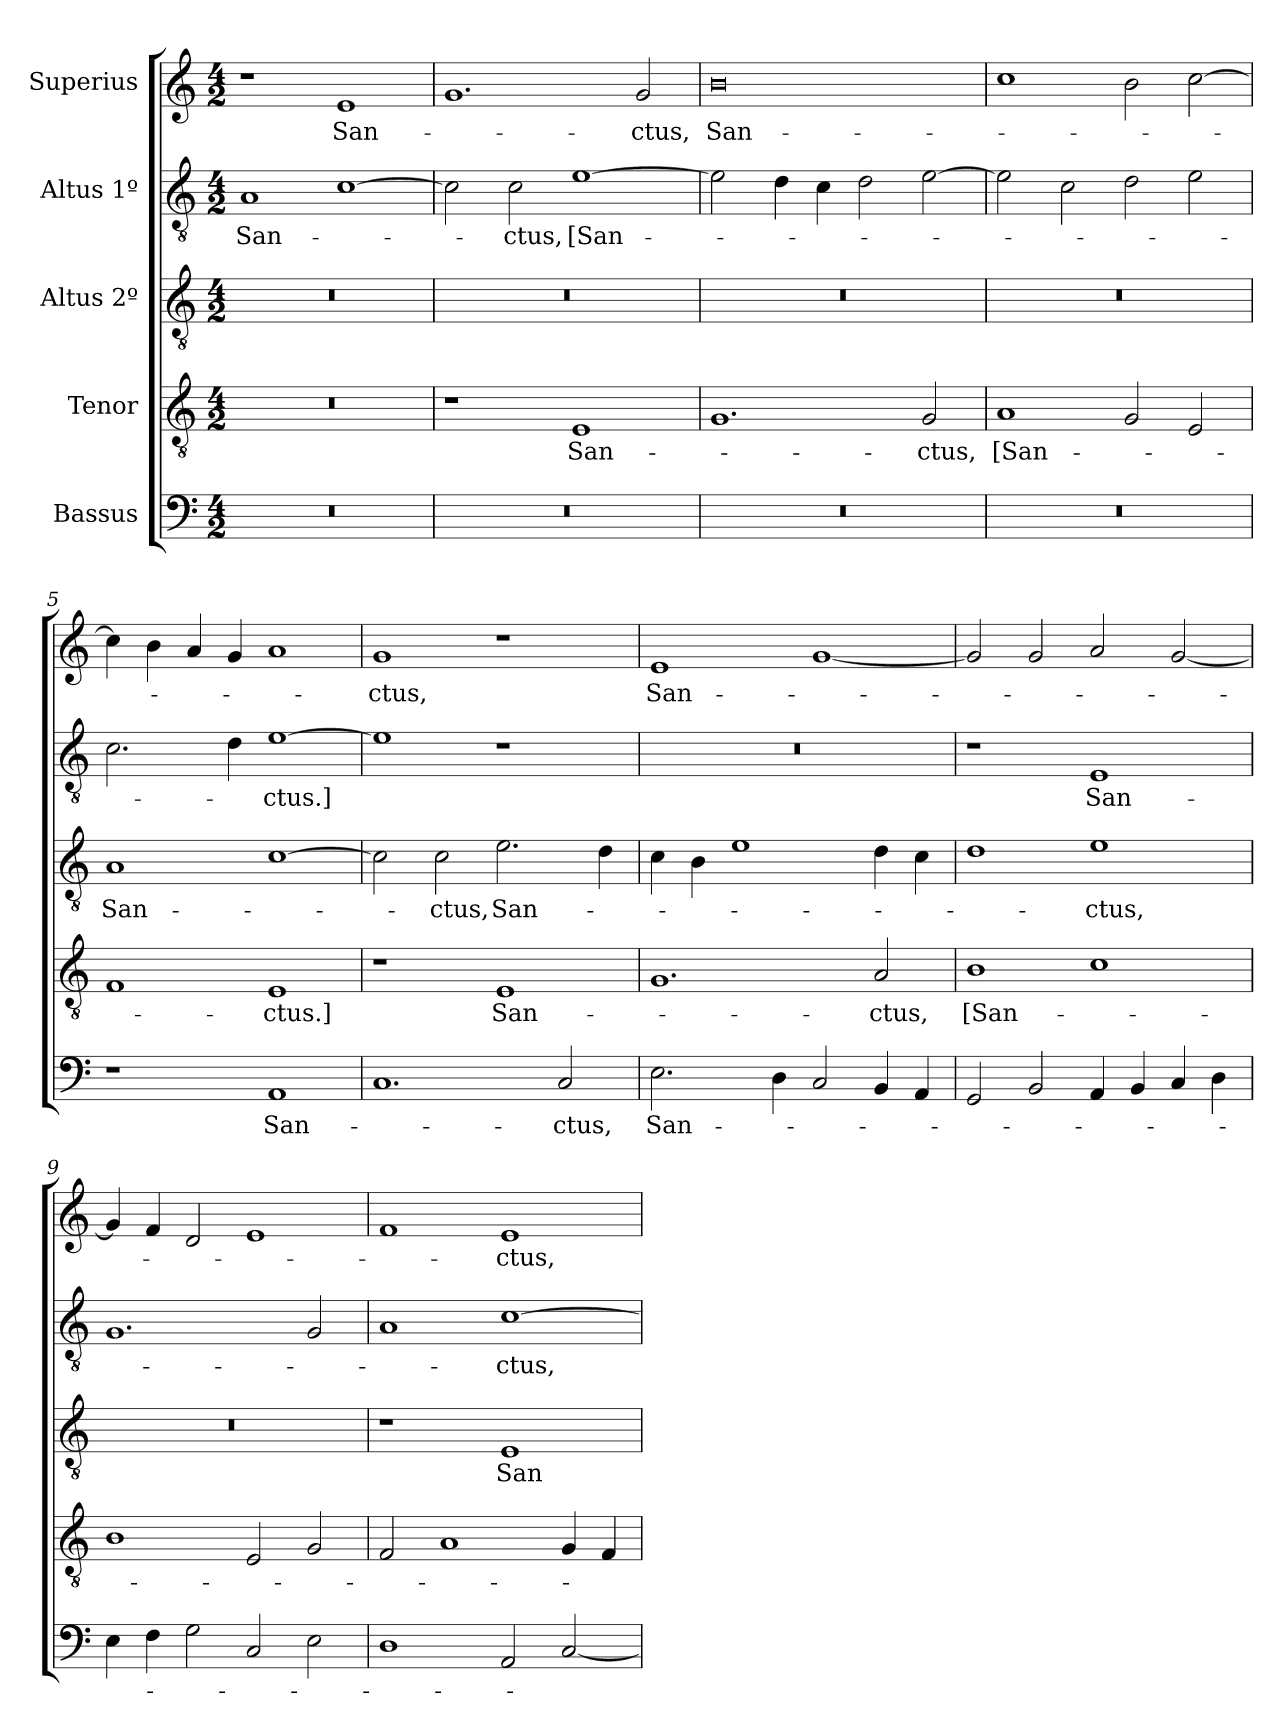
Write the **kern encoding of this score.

**kern	**text	**kern	**text	**kern	**text	**kern	**text	**kern	**text
*part5	*part5	*part4	*part4	*part3	*part3	*part2	*part2	*part1	*part1
*staff5	*staff5	*staff4	*staff4	*staff3	*staff3	*staff2	*staff2	*staff1	*staff1
*I"Bassus	*	*I"Tenor	*	*I"Altus 2º	*	*I"Altus 1º	*	*I"Superius	*
*clefF4	*	*clefGv2	*	*clefGv2	*	*clefGv2	*	*clefG2	*
*k[]	*	*k[]	*	*k[]	*	*k[]	*	*k[]	*
*M4/2	*	*M4/2	*	*M4/2	*	*M4/2	*	*M4/2	*
=1	=1	=1	=1	=1	=1	=1	=1	=1	=1
0r	.	0r	.	0r	.	1A/	San-	1r	.
.	.	.	.	.	.	[1c\	.	1e/	San-
=2	=2	=2	=2	=2	=2	=2	=2	=2	=2
0r	.	1r	.	0r	.	2c\]	.	1.g/	.
.	.	.	.	.	.	2c\	-ctus,	.	.
.	.	1E/	San-	.	.	[1e\	[San-	.	.
.	.	.	.	.	.	.	.	2g/	-ctus,
=3	=3	=3	=3	=3	=3	=3	=3	=3	=3
0r	.	1.G/	.	0r	.	2e\]	.	0b\	San-
.	.	.	.	.	.	4d\	.	.	.
.	.	.	.	.	.	4c\	.	.	.
.	.	.	.	.	.	2d\	.	.	.
.	.	2G/	-ctus,	.	.	[2e\	.	.	.
=4	=4	=4	=4	=4	=4	=4	=4	=4	=4
0r	.	1A/	[San-	0r	.	2e\]	.	1cc\	.
.	.	.	.	.	.	2c\	.	.	.
.	.	2G/	.	.	.	2d\	.	2b\	.
.	.	2E/	.	.	.	2e\	.	[2cc\	.
=5	=5	=5	=5	=5	=5	=5	=5	=5	=5
1r	.	1F/	.	1A/	San-	2.c\	.	4cc\]	.
.	.	.	.	.	.	.	.	4b\	.
.	.	.	.	.	.	.	.	4a/	.
.	.	.	.	.	.	4d\	.	4g/	.
1AA/	San-	1E/	-ctus.]	[1c\	.	[1e\	-ctus.]	1a/	.
=6	=6	=6	=6	=6	=6	=6	=6	=6	=6
1.C/	.	1r	.	2c\]	.	1e\]	.	1g/	-ctus,
.	.	.	.	2c\	-ctus,	.	.	.	.
.	.	1E/	San-	2.e\	San-	1r	.	1r	.
2C/	-ctus,	.	.	.	.	.	.	.	.
.	.	.	.	4d\	.	.	.	.	.
=7	=7	=7	=7	=7	=7	=7	=7	=7	=7
2.E\	San-	1.G/	.	4c\	.	0r	.	1e/	San-
.	.	.	.	4B\	.	.	.	.	.
.	.	.	.	1e\	.	.	.	.	.
4D\	.	.	.	.	.	.	.	.	.
2C/	.	.	.	.	.	.	.	[1g/	.
4BB/	.	2A/	-ctus,	4d\	.	.	.	.	.
4AA/	.	.	.	4c\	.	.	.	.	.
=8	=8	=8	=8	=8	=8	=8	=8	=8	=8
2GG/	.	1B\	[San-	1d\	.	1r	.	2g/]	.
2BB/	.	.	.	.	.	.	.	2g/	.
4AA/	.	1c\	.	1e\	-ctus,	1E/	San-	2a/	.
4BB/	.	.	.	.	.	.	.	.	.
4C/	.	.	.	.	.	.	.	[2g/	.
4D\	.	.	.	.	.	.	.	.	.
=9	=9	=9	=9	=9	=9	=9	=9	=9	=9
4E\	.	1B\	.	0r	.	1.G/	.	4g/]	.
4F\	.	.	.	.	.	.	.	4f/	.
2G\	.	.	.	.	.	.	.	2d/	.
2C/	.	2E/	.	.	.	.	.	1e/	.
2E\	.	2G/	.	.	.	2G/	.	.	.
=10	=10	=10	=10	=10	=10	=10	=10	=10	=10
1D\	.	2F/	.	1r	.	1A/	.	1f/	.
.	.	1A/	.	.	.	.	.	.	.
2AA/	.	.	.	1E/	San-	[1c\	-ctus,	1e/	-ctus,
[2C/	.	4G/	.	.	.	.	.	.	.
.	.	4F/	.	.	.	.	.	.	.
=	=	=	=	=	=	=	=	=	=
*-	*-	*-	*-	*-	*-	*-	*-	*-	*-
